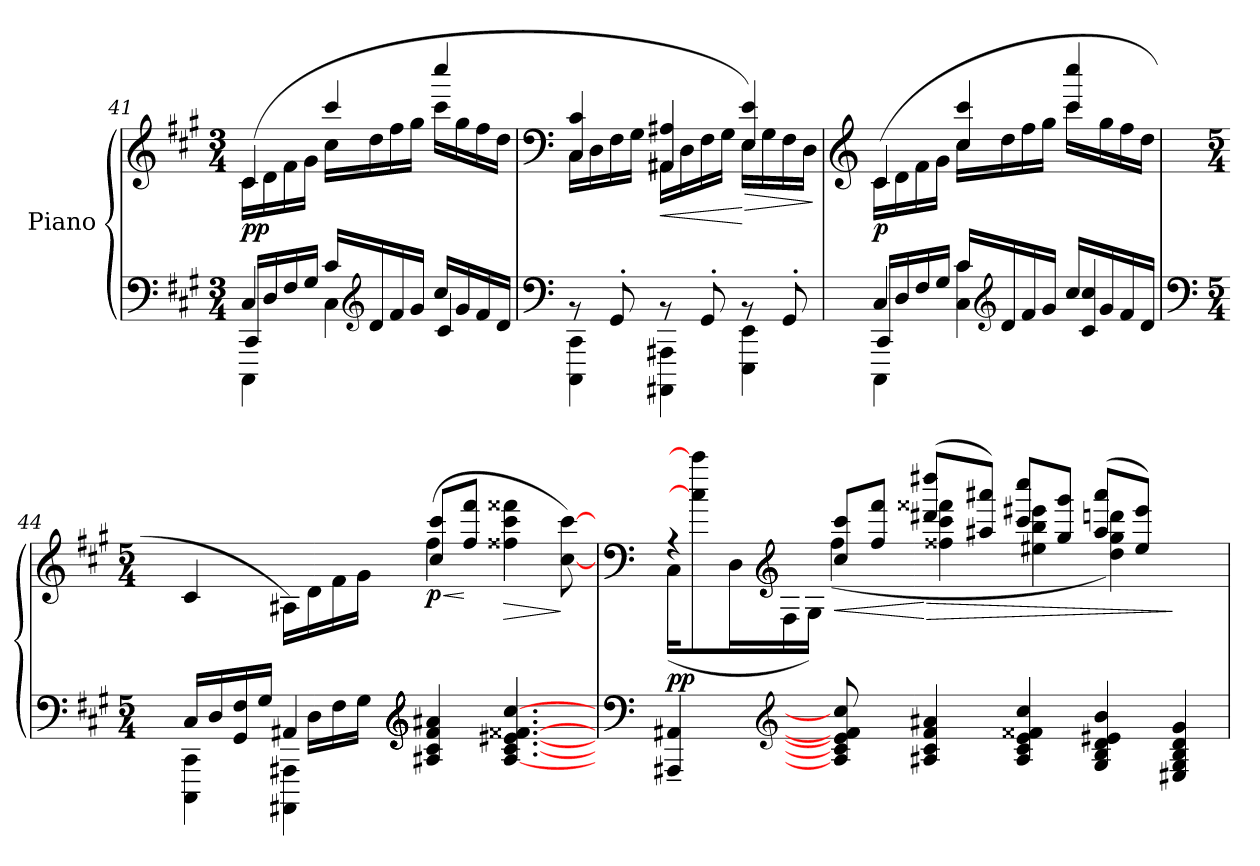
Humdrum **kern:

**kern	**kern	**dynam
*part1	*part1	*part1
*staff2	*staff1	*staff1/2
*I"Piano	*	*
*clefF4	*clefG2	*
*k[f#c#g#]	*k[f#c#g#]	*
*M3/4	*M3/4	*
=41	=41	=41
*^	*^	*
*	*^	*	*	*
!	!	!	!	!	!LO:DY:b
4C#/	16CC#/LL	4CCC#\	(>4c#/	16c#\LL	pp
.	16D/	.	.	16d\	.
.	16F#/	.	.	16f#\	.
.	16G#/JJ	.	.	16g#\JJ	.
2ryy	16c#/LL	4C#\	4ccc#/	16cc#\LL	.
*clefG2	*	*	*	*	*
.	16d/	.	.	16dd\	.
.	16f#/	.	.	16ff#\	.
.	16g#/JJ	.	.	16gg#\JJ	.
.	16cc#/LL	4c#/	4cccc#/	16ccc#\LL	.
.	16g#/	.	.	16gg#\	.
.	16f#/	.	.	16ff#\	.
.	16d/JJ	.	.	16dd\JJ	.
*v	*v	*v	*	*	*
!!LO:LB:g=z	!!
=42	=42	=42	=42
*clefF4	*clefF4	*	*
*^	*	*	*
8rBB	4CCC#\ 4CC#\	4C#/ 4c#/	16C#\LL	.
.	.	.	16D\	.
8GG#'/	.	.	16F#\	.
.	.	.	16G#\JJ	.
!	!	!	!	!LO:HP:b
8rBB	4AAAA#X\ 4AAA#X\	4AA#X/ 4A#X/	16AA#\LL	<
.	.	.	16D\	.
8GG#'/	.	.	16F#\	.
.	.	.	16G#\JJ	.
!	!	!	!	!LO:HP:n=1:b
8rBB	4EEE\ 4EE\	4E/ 4e/)	16E\LL	[ >
.	.	.	16G#\	.
8GG#'/	.	.	16F#\	.
.	.	.	16D\JJ	.
*v	*v	*	*	*
*	*v	*v	*
.	.	]
=43	=43	=43
*	*clefG2	*
*^	*^	*
*	*^	*	*	*
!	!	!	!	!	!LO:DY:b
4C#/	16CC#/LL	4CCC#\	4c#/	(>16c#\LL	p
.	16D/	.	.	16d\	.
.	16F#/	.	.	16f#\	.
.	16G#/JJ	.	.	16g#\JJ	.
2ryy	16c#/LL	4C#\ 4c#\	4cc#/ 4ccc#/	16cc#\LL	.
*clefG2	*	*	*	*	*
.	16d/	.	.	16dd\	.
.	16f#/	.	.	16ff#\	.
.	16g#/JJ	.	.	16gg#\JJ	.
.	16cc#/LL	4c#/ 4cc#/	4ccc#/ 4cccc#/	16ccc#\LL	.
.	16g#/	.	.	16gg#\	.
.	16f#/	.	.	16ff#\	.
.	16d/JJ	.	.	16dd\JJ	.
*v	*v	*v	*	*	*
=44	=44	=44	=44
*clefF4	*	*	*
*M5/4	*M5/4	*	*
*^	*	*	*
*	*^	*	*	*
*	*	*^	*	*	*
8ryy	8ryy	8ryy	4.ryy	8ryy	8ryy	.
4ryy	16C#/LL	4CCC#\ 4CC#\	.	2ryy	4c#/	.
.	16D/	.	.	.	.	.
.	16GG#/ 16F#/	.	.	.	.	.
.	16G#/JJ	.	.	.	.	.
16rAAAyy	4rCCCCyy	4AA#X/	4AAAA#X\ 4AAA#X\	.	16A#X\LL)	.
16D\LL	.	.	.	.	16d\	.
16F#\	.	.	.	.	16f#\	.
16G#\JJ	.	.	.	.	16g#\JJ	.
*clefG2	*	*	*	*	*	*
!	!	!	!	!	!	!LO:HP:b
!	!	!	!	!	!	!LO:DY:n=1:b
2ryy	4A#X/ 4c#/ 4f#/ 4a#X/	2ryy	2ryy	(<4ff#\	8cc#/ 8ccc#/L	< p
.	.	.	.	.	8ff#/ 8fff#/J	[
!	!	!	!	!	!	!LO:HP:b
.	[4.A#/ [4.c#/ [4.e#X/ [4.f##X/ [4.cc#/	.	.	4.ryy	4ff##X\ 4ccc#\ 4fff##X\	>
8ryy	.	8ryy	8ryy	.	[8cc#\ [8ccc#\)	]
*v	*v	*v	*v	*	*	*
!!LO:PB:g=z	!!
=45	=45	=45	=45
*clefF4	*clefF4	*	*
*^	*	*	*
*	*^	*	*	*
*	*	*^	*	*	*
!	!	!	!	!	!	!LO:DY:b
*v	*v	*v	*v	*	*	*
4AAA#X/~ 4AA#X/~	4rA	(>16C#\LL	pp
.	.	8cc#\] 8ccc#\]	.
.	.	16D\	.
*clefG2	*clefG2	*	*
8ryy	8ryy	16F#\	.
.	.	16G#\JJ)	.
!	!	!	!LO:HP:b
8A#/] 8c#/] 8e#/] 8f##/] 8cc#/]	8cc#/ 8ccc#/L	(<4ff#\	<
8ryy	8ff#/ 8fff#/J	.	.
!	!	!	!LO:HP:n=1:b
4A#X/ 4c#/ 4f#/ 4a#X/	(>8ddd#X/ 8dddd#X/L	4ff##X\ 4ccc#\ 4fff##X\	[ >
.	8aa#X/ 8aaa#X/J)	.	.
4A#/ 4c#/ 4e/ 4f##X/ 4cc#/	8ccc#/ 8cccc#/L	4ee#X\ 4bb\ 4eee#X\	.
.	8gg#/ 8ggg#/J	.	.
4G#/ 4B/ 4d/ 4e#X/ 4b/	(>8aa#/ 8aaa#/L	4dd\ 4gg#\ 4dddn\)	.
.	8ee#/ 8eee#/J)	.	.
4E#X/ 4G#/ 4B/ 4d/ 4g#/	4ryy	4ryy	]
*	*v	*v	*
=	=	=
*-	*-	*-
